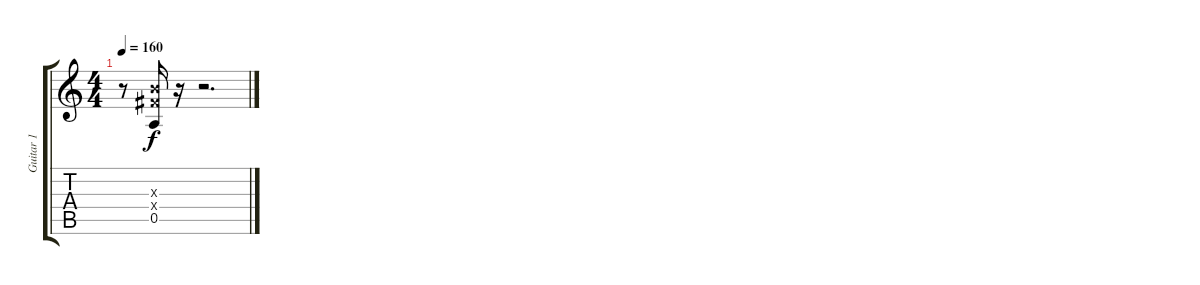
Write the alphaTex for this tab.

\track ("Guitar 1" "Guitar 1") {instrument overdrivenguitar}
\staff {score tabs}
\tuning (E4 B3 G3 D3 A2 E2) {hide}
\ts (4 4)
\tempo 160
\clef g2
\ks c
r.8{dy f} (4.3{x} 4.4{x} 0.5).16 r.16 r.2{d}
